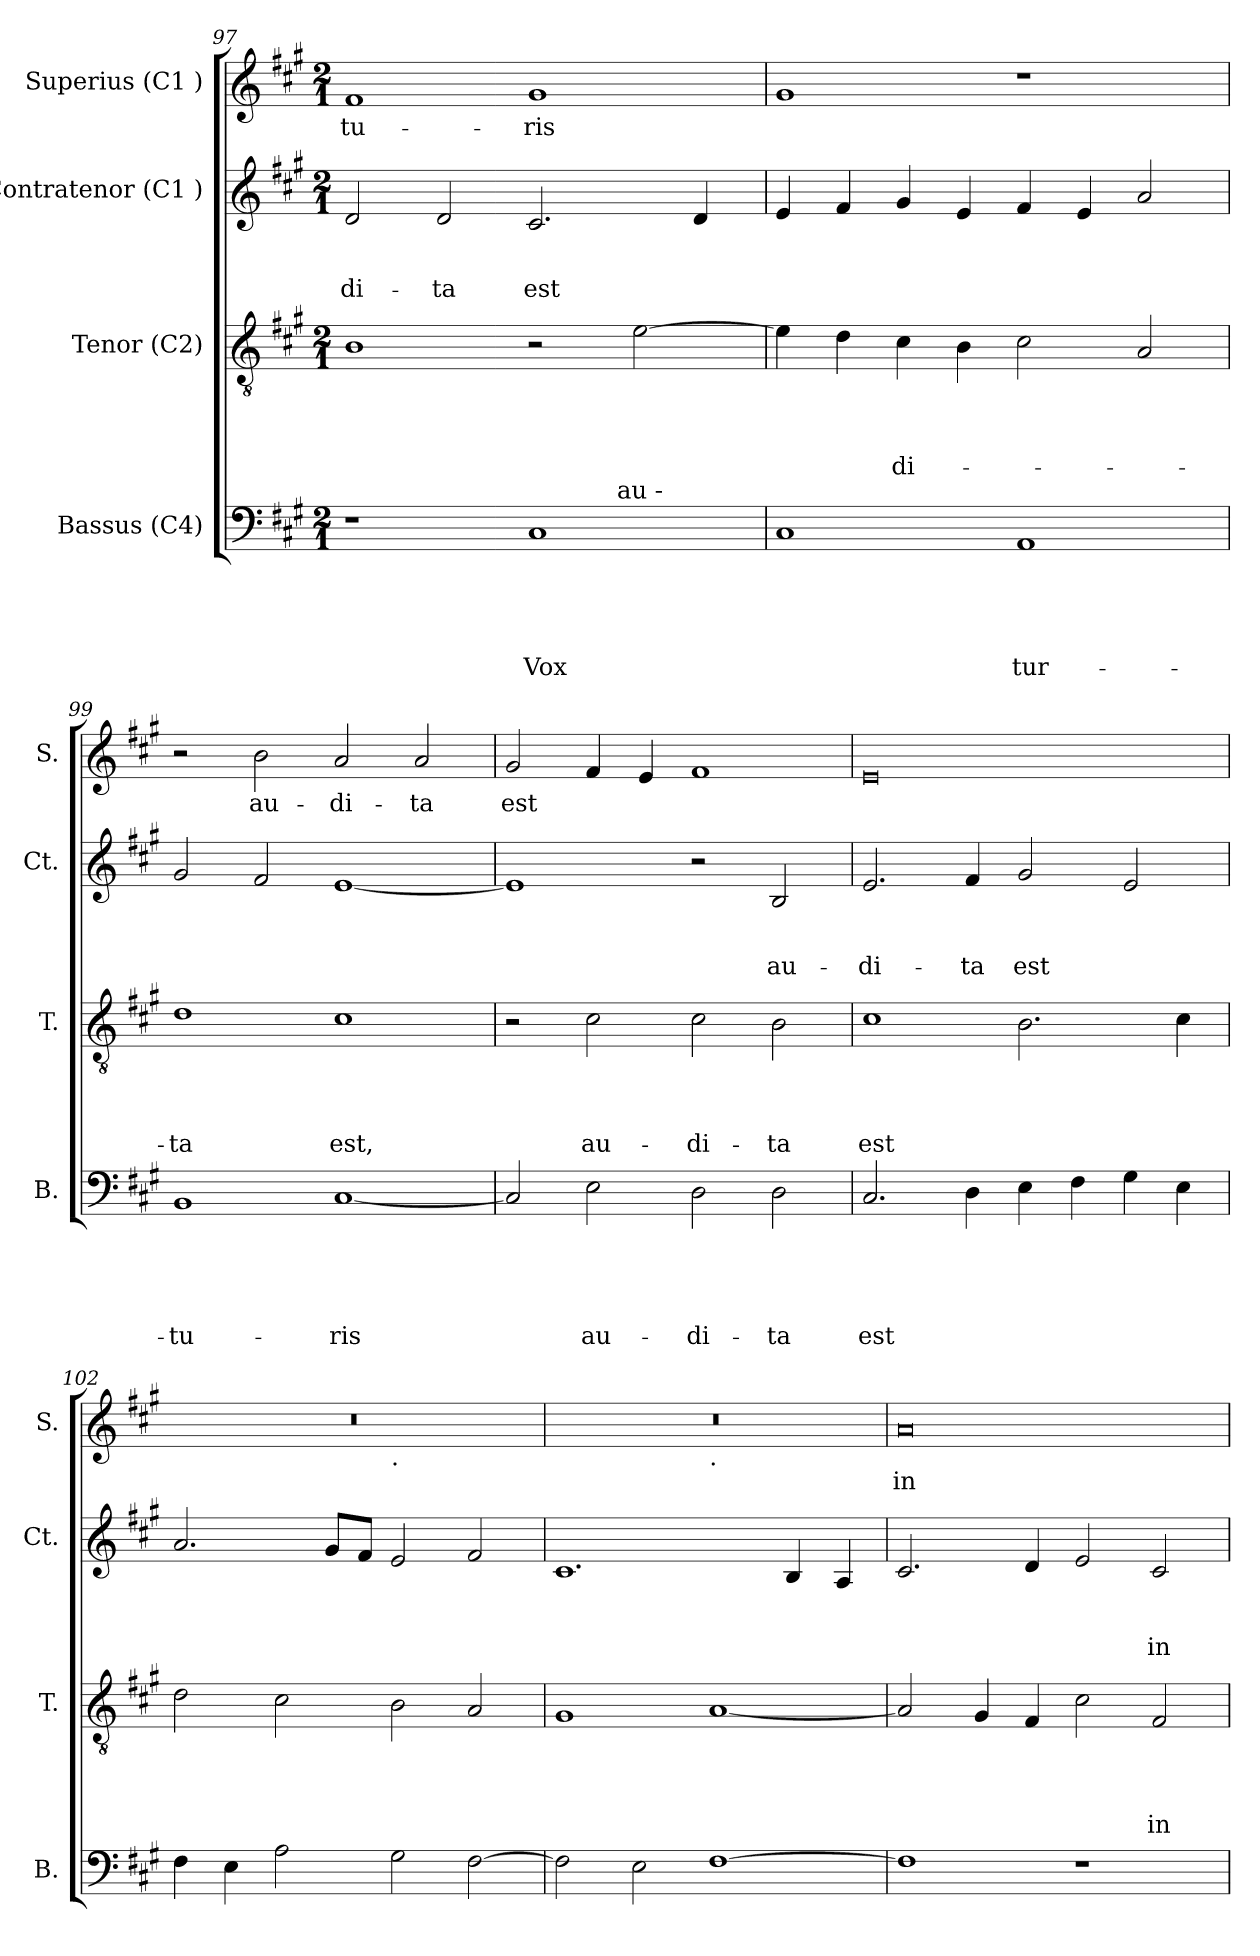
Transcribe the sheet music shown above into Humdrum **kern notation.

**kern	**text	**text	**text	**text	**text	**kern	**text	**text	**text	**text	**kern	**text	**text	**text	**kern	**text
*part4	*part4	*part4	*part4	*part4	*part4	*part3	*part3	*part3	*part3	*part3	*part2	*part2	*part2	*part2	*part1	*part1
*staff4	*staff4	*staff4	*staff4	*staff4	*staff4	*staff3	*staff3	*staff3	*staff3	*staff3	*staff2	*staff2	*staff2	*staff2	*staff1	*staff1
*I"Bassus (C4)	*	*	*	*	*	*I"Tenor (C2)	*	*	*	*	*I"Contratenor (C1 )	*	*	*	*I"Superius (C1 )	*
*I'B.	*	*	*	*	*	*I'T.	*	*	*	*	*I'Ct.	*	*	*	*I'S.	*
*clefF4	*	*	*	*	*	*clefGv2	*	*	*	*	*clefG2	*	*	*	*clefG2	*
*k[f#c#g#]	*	*	*	*	*	*k[f#c#g#]	*	*	*	*	*k[f#c#g#]	*	*	*	*k[f#c#g#]	*
*A:	*	*	*	*	*	*A:	*	*	*	*	*A:	*	*	*	*A:	*
*M2/1	*	*	*	*	*	*M2/1	*	*	*	*	*M2/1	*	*	*	*M2/1	*
=97	=97	=97	=97	=97	=97	=97	=97	=97	=97	=97	=97	=97	=97	=97	=97	=97
!	!	!	!	!	!	!	!	!	!	!	!	!	!	!LO:LY:b	!	!LO:LY:b
*^	*	*	*	*	*	*	*	*	*	*	*	*	*	*	*	*
1r	1ryy	.	.	.	.	.	1B	.	.	.	.	2d/	.	.	-di-	1f#	-tu-
!	!	!	!	!	!	!	!	!	!	!	!	!	!	!	!LO:LY:b	!	!
.	.	.	.	.	.	.	.	.	.	.	.	2d/	.	.	-ta	.	.
!	!	!	!	!	!	!LO:LY:b	!	!	!	!	!	!	!	!	!LO:LY:b	!	!LO:LY:b
1C#	4...ryy	.	.	.	.	Vox	2r	.	.	.	.	2.c#/	.	.	est	1g#	-ris
!	!LO:TX:a:t=au -	!	!	!	!	!	!	!	!	!	!	!	!	!	!	!	!
.	2ryy	.	.	.	.	.	.	.	.	.	.	.	.	.	.	.	.
.	.	.	.	.	.	.	[<2e\	.	.	.	.	.	.	.	.	.	.
.	.	.	.	.	.	.	.	.	.	.	.	4d/	.	.	.	.	.
.	32ryy	.	.	.	.	.	.	.	.	.	.	.	.	.	.	.	.
*v	*v	*	*	*	*	*	*	*	*	*	*	*	*	*	*	*	*
!!LO:LB:g=z
=98	=98	=98	=98	=98	=98	=98	=98	=98	=98	=98	=98	=98	=98	=98	=98	=98
1C#	.	.	.	.	.	4e\]	.	.	.	.	4e/	.	.	.	1g#	.
.	.	.	.	.	.	4d\	.	.	.	.	4f#/	.	.	.	.	.
!	!	!	!	!	!	!	!	!	!	!LO:LY:b	!	!	!	!	!	!
.	.	.	.	.	.	4c#\	.	.	.	di-	4g#/	.	.	.	.	.
.	.	.	.	.	.	4B\	.	.	.	.	4e/	.	.	.	.	.
!	!	!	!	!	!LO:LY:b	!	!	!	!	!	!	!	!	!	!	!
1AA	.	.	.	.	tur-	2c#\	.	.	.	.	4f#/	.	.	.	1r	.
.	.	.	.	.	.	.	.	.	.	.	4e/	.	.	.	.	.
.	.	.	.	.	.	2A/	.	.	.	.	2a/	.	.	.	.	.
=99	=99	=99	=99	=99	=99	=99	=99	=99	=99	=99	=99	=99	=99	=99	=99	=99
!	!	!	!	!	!LO:LY:b	!	!	!	!	!LO:LY:b	!	!	!	!	!	!
1BB	.	.	.	.	-tu-	1d	.	.	.	-ta	2g#/	.	.	.	2r	.
!	!	!	!	!	!	!	!	!	!	!	!	!	!	!	!	!LO:LY:b
.	.	.	.	.	.	.	.	.	.	.	2f#/	.	.	.	2b\	au-
!	!	!	!	!	!LO:LY:b	!	!	!	!	!LO:LY:b	!	!	!	!	!	!LO:LY:b
[<1C#	.	.	.	.	-ris	1c#	.	.	.	est,	[<1e	.	.	.	2a/	-di-
!	!	!	!	!	!	!	!	!	!	!	!	!	!	!	!	!LO:LY:b
.	.	.	.	.	.	.	.	.	.	.	.	.	.	.	2a/	-ta
=100	=100	=100	=100	=100	=100	=100	=100	=100	=100	=100	=100	=100	=100	=100	=100	=100
!	!	!	!	!	!	!	!	!	!	!	!	!	!	!	!	!LO:LY:b
2C#/]	.	.	.	.	.	2r	.	.	.	.	1e]	.	.	.	2g#/	est
!	!	!	!	!	!LO:LY:b	!	!	!	!	!LO:LY:b	!	!	!	!	!	!
2E\	.	.	.	.	au-	2c#\	.	.	.	au-	.	.	.	.	4f#/	.
.	.	.	.	.	.	.	.	.	.	.	.	.	.	.	4e/	.
!	!	!	!	!	!LO:LY:b	!	!	!	!	!LO:LY:b	!	!	!	!	!	!
2D\	.	.	.	.	-di-	2c#\	.	.	.	-di-	2r	.	.	.	1f#	.
!	!	!	!	!	!LO:LY:b	!	!	!	!	!LO:LY:b	!	!	!	!LO:LY:b	!	!
2D\	.	.	.	.	-ta	2B\	.	.	.	-ta	2B/	.	.	au-	.	.
=101	=101	=101	=101	=101	=101	=101	=101	=101	=101	=101	=101	=101	=101	=101	=101	=101
!	!	!	!	!	!LO:LY:b	!	!	!	!	!LO:LY:b	!	!	!	!LO:LY:b	!	!
2.C#/	.	.	.	.	est	1c#	.	.	.	est	2.e/	.	.	-di-	0e	.
!	!	!	!	!	!	!	!	!	!	!	!	!	!	!LO:LY:b	!	!
4D\	.	.	.	.	.	.	.	.	.	.	4f#/	.	.	-ta	.	.
!	!	!	!	!	!	!	!	!	!	!	!	!	!	!LO:LY:b	!	!
4E\	.	.	.	.	.	2.B\	.	.	.	.	2g#/	.	.	est	.	.
4F#\	.	.	.	.	.	.	.	.	.	.	.	.	.	.	.	.
4G#\	.	.	.	.	.	.	.	.	.	.	2e/	.	.	.	.	.
4E\	.	.	.	.	.	4c#\	.	.	.	.	.	.	.	.	.	.
!!LO:LB:g=z
=102	=102	=102	=102	=102	=102	=102	=102	=102	=102	=102	=102	=102	=102	=102	=102	=102
*	*	*	*	*	*	*	*	*	*	*	*	*	*	*	*^	*
4F#\	.	.	.	.	.	2d\	.	.	.	.	2.a/	.	.	.	0r	1ryy	.
4E\	.	.	.	.	.	.	.	.	.	.	.	.	.	.	.	.	.
2A\	.	.	.	.	.	2c#\	.	.	.	.	.	.	.	.	.	.	.
.	.	.	.	.	.	.	.	.	.	.	8g#/L	.	.	.	.	.	.
.	.	.	.	.	.	.	.	.	.	.	8f#/J	.	.	.	.	.	.
!	!	!	!	!	!	!	!	!	!	!	!	!	!	!	!	!LO:TX:b:t=.	!
2G#\	.	.	.	.	.	2B\	.	.	.	.	2e/	.	.	.	.	1ryy	.
[>2F#\	.	.	.	.	.	2A/	.	.	.	.	2f#/	.	.	.	.	.	.
=103	=103	=103	=103	=103	=103	=103	=103	=103	=103	=103	=103	=103	=103	=103	=103	=103	=103
2F#\]	.	.	.	.	.	1G#	.	.	.	.	1.c#	.	.	.	0r	1ryy	.
2E\	.	.	.	.	.	.	.	.	.	.	.	.	.	.	.	.	.
!	!	!	!	!	!	!	!	!	!	!	!	!	!	!	!	!LO:TX:b:t=.	!
[>1F#	.	.	.	.	.	[<1A	.	.	.	.	.	.	.	.	.	1ryy	.
.	.	.	.	.	.	.	.	.	.	.	4B/	.	.	.	.	.	.
.	.	.	.	.	.	.	.	.	.	.	4A/	.	.	.	.	.	.
=104	=104	=104	=104	=104	=104	=104	=104	=104	=104	=104	=104	=104	=104	=104	=104	=104	=104
!	!	!	!	!	!	!	!	!	!	!	!	!	!	!	!	!	!LO:LY:b:rj
*	*	*	*	*	*	*	*	*	*	*	*	*	*	*	*v	*v	*
1F#]	.	.	.	.	.	2A/]	.	.	.	.	2.c#/	.	.	.	0a	in
.	.	.	.	.	.	4G#/	.	.	.	.	.	.	.	.	.	.
.	.	.	.	.	.	4F#/	.	.	.	.	4d/	.	.	.	.	.
1r	.	.	.	.	.	2c#\	.	.	.	.	2e/	.	.	.	.	.
!	!	!	!	!	!	!	!	!	!	!LO:LY:b	!	!	!	!LO:LY:b	!	!
.	.	.	.	.	.	2F#/	.	.	.	in	2c#/	.	.	in	.	.
=	=	=	=	=	=	=	=	=	=	=	=	=	=	=	=	=
*-	*-	*-	*-	*-	*-	*-	*-	*-	*-	*-	*-	*-	*-	*-	*-	*-
